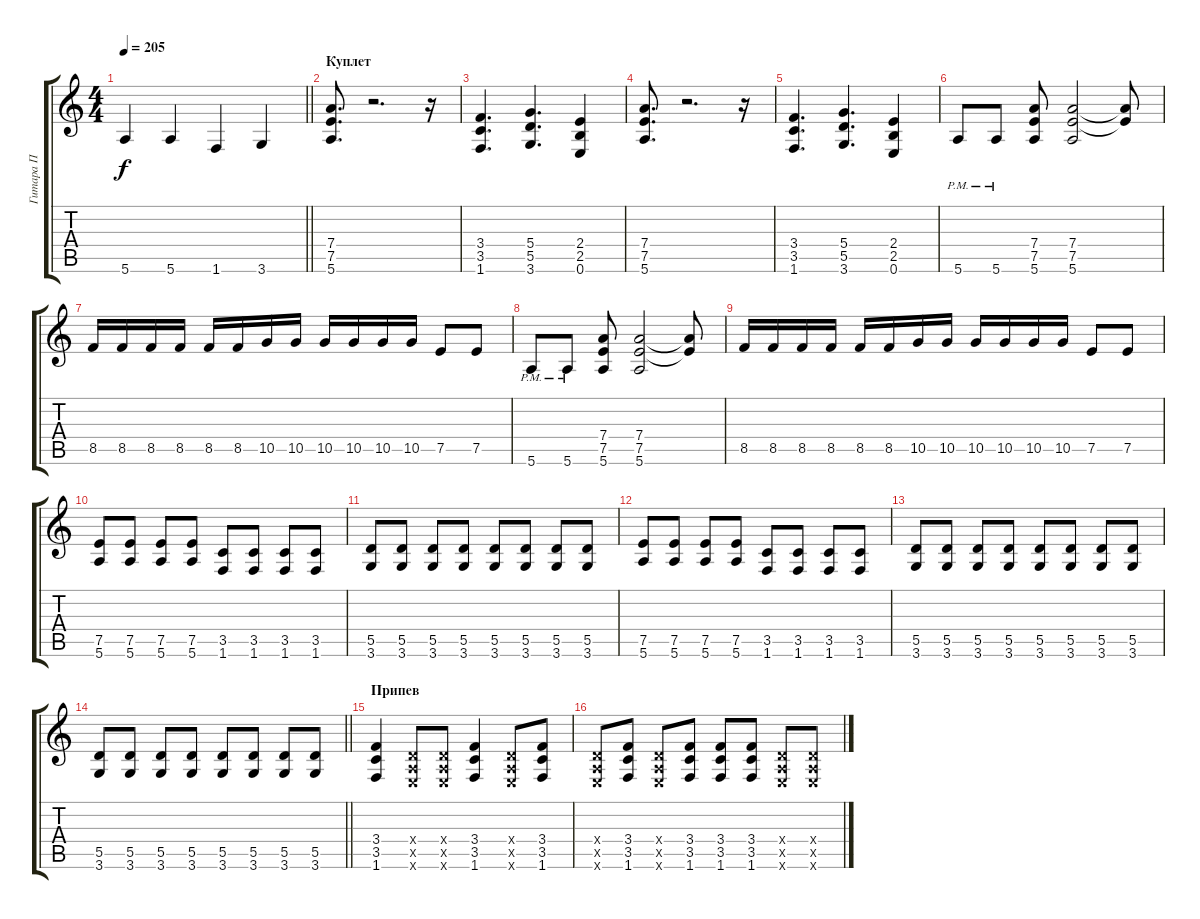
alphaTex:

\track ("Гитара П" "Гитара П") {instrument overdrivenguitar}
\staff {score tabs}
\tuning (E4 B3 G3 D3 A2 E2) {hide}
\ts (4 4)
\tempo 205
\clef g2
\barLineRight lightlight
\ks c
5.6.4{dy f} 5.6.4 1.6.4 3.6.4 |
\section ("" "Куплет")
(7.4 7.5 5.6).8{d} r.2{d} r.16 |
(3.4 3.5 1.6).4{d} (5.4 5.5 3.6).4{d} (2.4 2.5 0.6).4 |
(7.4 7.5 5.6).8{d} r.2{d} r.16 |
(3.4 3.5 1.6).4{d} (5.4 5.5 3.6).4{d} (2.4 2.5 0.6).4 |
5.6{pm}.8 5.6{pm}.8 (7.4 7.5 5.6).8 (7.4 7.5 5.6).2 (7.4{t} 7.5{t}).8 |
8.5.16 8.5.16 8.5.16 8.5.16 8.5.16 8.5.16 10.5.16 10.5.16 10.5.16 10.5.16 10.5.16 10.5.16 7.5.8 7.5.8 |
5.6{pm}.8 5.6{pm}.8 (7.4 7.5 5.6).8 (7.4 7.5 5.6).2 (7.4{t} 7.5{t}).8 |
8.5.16 8.5.16 8.5.16 8.5.16 8.5.16 8.5.16 10.5.16 10.5.16 10.5.16 10.5.16 10.5.16 10.5.16 7.5.8 7.5.8 |
(7.5 5.6).8 (7.5 5.6).8 (7.5 5.6).8 (7.5 5.6).8 (3.5 1.6).8 (3.5 1.6).8 (3.5 1.6).8 (3.5 1.6).8 |
(5.5 3.6).8 (5.5 3.6).8 (5.5 3.6).8 (5.5 3.6).8 (5.5 3.6).8 (5.5 3.6).8 (5.5 3.6).8 (5.5 3.6).8 |
(7.5 5.6).8 (7.5 5.6).8 (7.5 5.6).8 (7.5 5.6).8 (3.5 1.6).8 (3.5 1.6).8 (3.5 1.6).8 (3.5 1.6).8 |
(5.5 3.6).8 (5.5 3.6).8 (5.5 3.6).8 (5.5 3.6).8 (5.5 3.6).8 (5.5 3.6).8 (5.5 3.6).8 (5.5 3.6).8 |
\barLineRight lightlight
(5.5 3.6).8 (5.5 3.6).8 (5.5 3.6).8 (5.5 3.6).8 (5.5 3.6).8 (5.5 3.6).8 (5.5 3.6).8 (5.5 3.6).8 |
\section ("" "Припев")
(3.4 3.5 1.6).4 (0.4{x} 0.5{x} 0.6{x}).8 (0.4{x} 0.5{x} 0.6{x}).8 (3.4 3.5 1.6).4 (0.4{x} 0.5{x} 0.6{x}).8 (3.4 3.5 1.6).8 |
(0.4{x} 0.5{x} 0.6{x}).8 (3.4 3.5 1.6).8 (0.4{x} 0.5{x} 0.6{x}).8 (3.4 3.5 1.6).8 (3.4 3.5 1.6).8 (3.4 3.5 1.6).8 (0.4{x} 0.5{x} 0.6{x}).8 (0.4{x} 0.5{x} 0.6{x}).8
